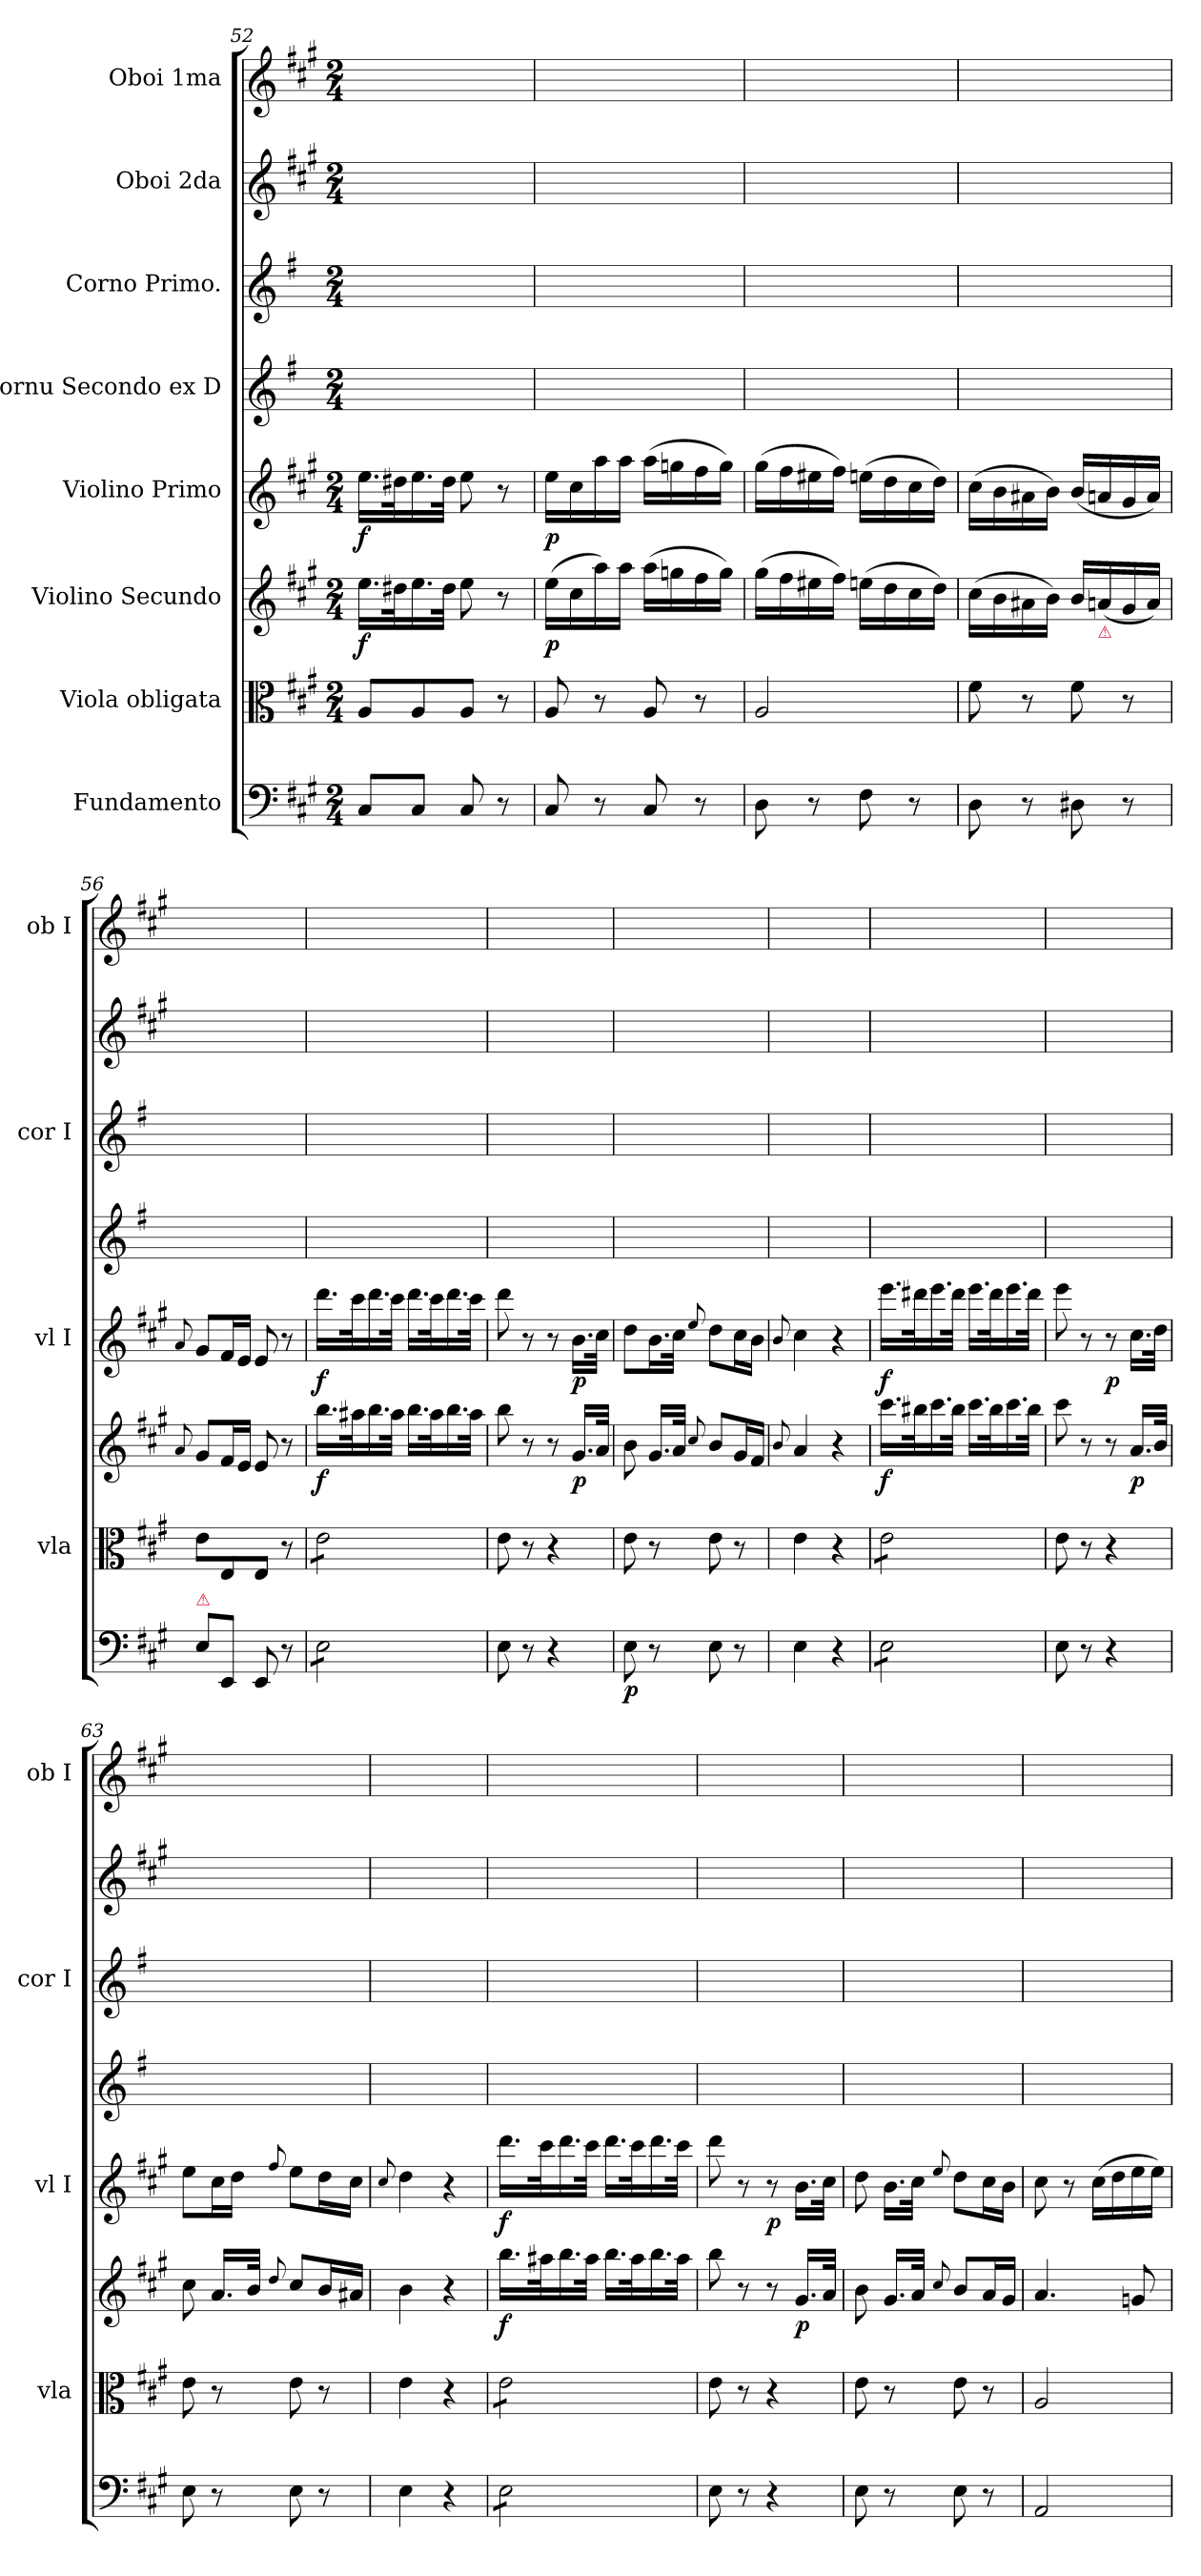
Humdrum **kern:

**kern	**dynam	**kern	**dynam	**kern	**dynam	**kern	**dynam	**kern	**kern	**kern	**kern
*part8	*part8	*part7	*part7	*part6	*part6	*part5	*part5	*part4	*part3	*part2	*part1
*staff8	*staff8	*staff7	*staff7	*staff6	*staff6	*staff5	*staff5	*staff4	*staff3	*staff2	*staff1
*I"Fundamento	*	*I"Viola obligata	*	*I"Violino Secundo	*	*I"Violino Primo	*	*I"Cornu Secondo ex D	*I"Corno Primo.	*I"Oboi 2da	*I"Oboi 1ma
*	*	*I'vla	*	*	*	*I'vl I	*	*	*I'cor I	*	*I'ob I
*clefF4	*	*clefC3	*	*clefG2	*	*clefG2	*	*clefG2	*clefG2	*clefG2	*clefG2
*	*	*	*	*	*	*	*	*ITrd6c10	*ITrd6c10	*	*
*k[f#c#g#]	*	*k[f#c#g#]	*	*k[f#c#g#]	*	*k[f#c#g#]	*	*k[f#c#g#]	*k[f#c#g#]	*k[f#c#g#]	*k[f#c#g#]
*M2/4	*	*M2/4	*	*M2/4	*	*M2/4	*	*M2/4	*M2/4	*M2/4	*M2/4
=52	=52	=52	=52	=52	=52	=52	=52	=52	=52	=52	=52
8C#/L	for	8A/L	for	16.ee\LL	f	16.ee\LL	f	2ryy	2ryy	2ryy	2ryy
.	.	.	.	32dd#X\K	.	32dd#X\K	.	.	.	.	.
8C#/J	.	8A/	.	16.ee\	.	16.ee\	.	.	.	.	.
.	.	.	.	32dd#\JJk	.	32dd#\JJk	.	.	.	.	.
8C#/	.	8A/J	.	8ee\	.	8ee\	.	.	.	.	.
8r	.	8r	.	8r	.	8r	.	.	.	.	.
=53	=53	=53	=53	=53	=53	=53	=53	=53	=53	=53	=53
8C#/	pn	8A/	pn	(16ee\LL	p	16ee\LL	p	2ryy	2ryy	2ryy	2ryy
.	.	.	.	16cc#\	.	16cc#\	.	.	.	.	.
8r	.	8r	.	16aa\)	.	16aa\	.	.	.	.	.
.	.	.	.	16aa\JJ	.	16aa\JJ	.	.	.	.	.
8C#/	.	8A/	.	(16aa\LL	.	(16aa\LL	.	.	.	.	.
.	.	.	.	16ggn\	.	16ggn\	.	.	.	.	.
8r	.	8r	.	16ff#\	.	16ff#\	.	.	.	.	.
.	.	.	.	16gg\JJ)	.	16gg\JJ)	.	.	.	.	.
=54	=54	=54	=54	=54	=54	=54	=54	=54	=54	=54	=54
8D\	.	2A/	.	(16gg#\LL	.	(16gg#\LL	.	2ryy	2ryy	2ryy	2ryy
.	.	.	.	16ff#\	.	16ff#\	.	.	.	.	.
8r	.	.	.	16ee#X\	.	16ee#X\	.	.	.	.	.
.	.	.	.	16ff#\JJ)	.	16ff#\JJ)	.	.	.	.	.
8F#\	.	.	.	(16een\LL	.	(16een\LL	.	.	.	.	.
.	.	.	.	16dd\	.	16dd\	.	.	.	.	.
8r	.	.	.	16cc#\	.	16cc#\	.	.	.	.	.
.	.	.	.	16dd\JJ)	.	16dd\JJ)	.	.	.	.	.
=55	=55	=55	=55	=55	=55	=55	=55	=55	=55	=55	=55
8D\	.	8f#\	.	(16cc#\LL	.	(16cc#\LL	.	2ryy	2ryy	2ryy	2ryy
.	.	.	.	16b\	.	16b\	.	.	.	.	.
8r	.	8r	.	16a#X\	.	16a#X\	.	.	.	.	.
.	.	.	.	16b\JJ)	.	16b\JJ)	.	.	.	.	.
8D#X\	.	8f#\	.	16b/LL	.	(16b/LL	.	.	.	.	.
!	!	!	!	!LO:TX:b:color=crimson:t=⚠	!	!	!	!	!	!	!
.	.	.	.	(16an/	.	16an/	.	.	.	.	.
8r	.	8r	.	16g#/	.	16g#/	.	.	.	.	.
.	.	.	.	16a/JJ)	.	16a/JJ)	.	.	.	.	.
=56	=56	=56	=56	=56	=56	=56	=56	=56	=56	=56	=56
.	.	.	.	8qqa/	.	8qqa/	.	.	.	.	.
!LO:TX:a:color=crimson:t=⚠	!	!	!	!	!	!	!	!	!	!	!
8E\L	.	8e\L	.	8g#/L	.	8g#/L	.	2ryy	2ryy	2ryy	2ryy
8EE/J	.	8E/	.	16f#/L	.	16f#/L	.	.	.	.	.
.	.	.	.	16e/JJ	.	16e/JJ	.	.	.	.	.
8EE/	.	8E/J	.	8e/	.	8e/	.	.	.	.	.
8r	.	8r	.	8r	.	8r	.	.	.	.	.
=57	=57	=57	=57	=57	=57	=57	=57	=57	=57	=57	=57
!LO:TX:b:i:t=aſsai	!	!	!	!	!	!	!	!	!	!	!
*tremolo	*	*	*	*	*	*	*	*	*	*	*
*	*	*tremolo	*	*	*	*	*	*	*	*	*
8E\L	for	8e\L	for	16.bb\LL	f	16.ddd\LL	f	2ryy	2ryy	2ryy	2ryy
.	.	.	.	32aa#X\K	.	32ccc#\K	.	.	.	.	.
8E\	.	8e\	.	16.bb\	.	16.ddd\	.	.	.	.	.
.	.	.	.	32aa#\JJk	.	32ccc#\JJk	.	.	.	.	.
8E\	.	8e\	.	16.bb\LL	.	16.ddd\LL	.	.	.	.	.
.	.	.	.	32aa#\K	.	32ccc#\K	.	.	.	.	.
8E\J	.	8e\J	.	16.bb\	.	16.ddd\	.	.	.	.	.
*	*	*Xtremolo	*	*	*	*	*	*	*	*	*
*Xtremolo	*	*	*	*	*	*	*	*	*	*	*
.	.	.	.	32aa#\JJk	.	32ccc#\JJk	.	.	.	.	.
=58	=58	=58	=58	=58	=58	=58	=58	=58	=58	=58	=58
8E\	.	8e\	.	8bb\	.	8ddd\	.	2ryy	2ryy	2ryy	2ryy
8r	.	8r	.	8r	.	8r	.	.	.	.	.
4r	.	4r	.	8r	.	8r	.	.	.	.	.
.	.	.	.	16.g#/LL	p	16.b\LL	p	.	.	.	.
.	.	.	.	32a/JJk	.	32cc#\JJk	.	.	.	.	.
=59	=59	=59	=59	=59	=59	=59	=59	=59	=59	=59	=59
8E\	p	8e\	pn	8b\	.	8dd\L	.	2ryy	2ryy	2ryy	2ryy
8r	.	8r	.	16.g#/LL	.	16.b\L	.	.	.	.	.
.	.	.	.	32a/JJk	.	32cc#\JJk	.	.	.	.	.
.	.	.	.	8qqcc#/	.	8qqee/	.	.	.	.	.
8E\	.	8e\	.	8b/L	.	8dd\L	.	.	.	.	.
8r	.	8r	.	16g#/L	.	16cc#\L	.	.	.	.	.
.	.	.	.	16f#/JJ	.	16b\JJ	.	.	.	.	.
=60	=60	=60	=60	=60	=60	=60	=60	=60	=60	=60	=60
.	.	.	.	8qqb/	.	8qqb/	.	.	.	.	.
4E\	.	4e\	.	4a/	.	4cc#\	.	2ryy	2ryy	2ryy	2ryy
4r	.	4r	.	4r	.	4r	.	.	.	.	.
=61	=61	=61	=61	=61	=61	=61	=61	=61	=61	=61	=61
*tremolo	*	*	*	*	*	*	*	*	*	*	*
*	*	*tremolo	*	*	*	*	*	*	*	*	*
8E\L	for	8e\L	for	16.ccc#\LL	f	16.eee\LL	f	2ryy	2ryy	2ryy	2ryy
.	.	.	.	32bb#X\K	.	32ddd#X\K	.	.	.	.	.
8E\	.	8e\	.	16.ccc#\	.	16.eee\	.	.	.	.	.
.	.	.	.	32bb#\JJk	.	32ddd#\JJk	.	.	.	.	.
8E\	.	8e\	.	16.ccc#\LL	.	16.eee\LL	.	.	.	.	.
.	.	.	.	32bb#\K	.	32ddd#\K	.	.	.	.	.
8E\J	.	8e\J	.	16.ccc#\	.	16.eee\	.	.	.	.	.
*	*	*Xtremolo	*	*	*	*	*	*	*	*	*
*Xtremolo	*	*	*	*	*	*	*	*	*	*	*
.	.	.	.	32bb#\JJk	.	32ddd#\JJk	.	.	.	.	.
=62	=62	=62	=62	=62	=62	=62	=62	=62	=62	=62	=62
8E\	.	8e\	.	8ccc#\	.	8eee\	.	2ryy	2ryy	2ryy	2ryy
8r	.	8r	.	8r	.	8r	.	.	.	.	.
4r	.	4r	.	8r	.	8r	p	.	.	.	.
.	.	.	.	16.a/LL	p	16.cc#\LL	.	.	.	.	.
.	.	.	.	32b/JJk	.	32dd\JJk	.	.	.	.	.
=63	=63	=63	=63	=63	=63	=63	=63	=63	=63	=63	=63
8E\	pn	8e\	pn	8cc#\	.	8ee\L	.	2ryy	2ryy	2ryy	2ryy
8r	.	8r	.	16.a/LL	.	16cc#\L	.	.	.	.	.
.	.	.	.	.	.	16dd\JJ	.	.	.	.	.
.	.	.	.	32b/JJk	.	.	.	.	.	.	.
.	.	.	.	8qqdd/	.	8qqff#/	.	.	.	.	.
8E\	.	8e\	.	8cc#/L	.	8ee\L	.	.	.	.	.
8r	.	8r	.	16b/L	.	16dd\L	.	.	.	.	.
.	.	.	.	16a#X/JJ	.	16cc#\JJ	.	.	.	.	.
=64	=64	=64	=64	=64	=64	=64	=64	=64	=64	=64	=64
.	.	.	.	.	.	8qqcc#/	.	.	.	.	.
4E\	.	4e\	.	4b\	.	4dd\	.	2ryy	2ryy	2ryy	2ryy
4r	.	4r	.	4r	.	4r	.	.	.	.	.
=65	=65	=65	=65	=65	=65	=65	=65	=65	=65	=65	=65
*tremolo	*	*	*	*	*	*	*	*	*	*	*
*	*	*tremolo	*	*	*	*	*	*	*	*	*
8E\L	for	8e\L	for	16.bb\LL	f	16.ddd\LL	f	2ryy	2ryy	2ryy	2ryy
.	.	.	.	32aa#X\K	.	32ccc#\K	.	.	.	.	.
8E\	.	8e\	.	16.bb\	.	16.ddd\	.	.	.	.	.
.	.	.	.	32aa#\JJk	.	32ccc#\JJk	.	.	.	.	.
8E\	.	8e\	.	16.bb\LL	.	16.ddd\LL	.	.	.	.	.
.	.	.	.	32aa#\K	.	32ccc#\K	.	.	.	.	.
8E\J	.	8e\J	.	16.bb\	.	16.ddd\	.	.	.	.	.
*	*	*Xtremolo	*	*	*	*	*	*	*	*	*
*Xtremolo	*	*	*	*	*	*	*	*	*	*	*
.	.	.	.	32aa#\JJk	.	32ccc#\JJk	.	.	.	.	.
=66	=66	=66	=66	=66	=66	=66	=66	=66	=66	=66	=66
8E\	.	8e\	.	8bb\	.	8ddd\	.	2ryy	2ryy	2ryy	2ryy
8r	.	8r	.	8r	.	8r	.	.	.	.	.
4r	.	4r	.	8r	.	8r	p	.	.	.	.
.	.	.	.	16.g#/LL	p	16.b\LL	.	.	.	.	.
.	.	.	.	32a/JJk	.	32cc#\JJk	.	.	.	.	.
=67	=67	=67	=67	=67	=67	=67	=67	=67	=67	=67	=67
8E\	pn	8e\	pn	8b\	.	8dd\	.	2ryy	2ryy	2ryy	2ryy
8r	.	8r	.	16.g#/LL	.	16.b\LL	.	.	.	.	.
.	.	.	.	32a/JJk	.	32cc#\JJk	.	.	.	.	.
.	.	.	.	8qqcc#/	.	8qqee/	.	.	.	.	.
8E\	.	8e\	.	8b/L	.	8dd\L	.	.	.	.	.
8r	.	8r	.	16a/L	.	16cc#\L	.	.	.	.	.
.	.	.	.	16g#/JJ	.	16b\JJ	.	.	.	.	.
=68	=68	=68	=68	=68	=68	=68	=68	=68	=68	=68	=68
2AA/	.	2A/	.	4.a/	.	8cc#\	.	2ryy	2ryy	2ryy	2ryy
.	.	.	.	.	.	8r	.	.	.	.	.
.	.	.	.	.	.	(16cc#\LL	.	.	.	.	.
.	.	.	.	.	.	16dd\	.	.	.	.	.
.	.	.	.	8gn/	.	16ee\	.	.	.	.	.
.	.	.	.	.	.	16ee\JJ)	.	.	.	.	.
=	=	=	=	=	=	=	=	=	=	=	=
*-	*-	*-	*-	*-	*-	*-	*-	*-	*-	*-	*-
